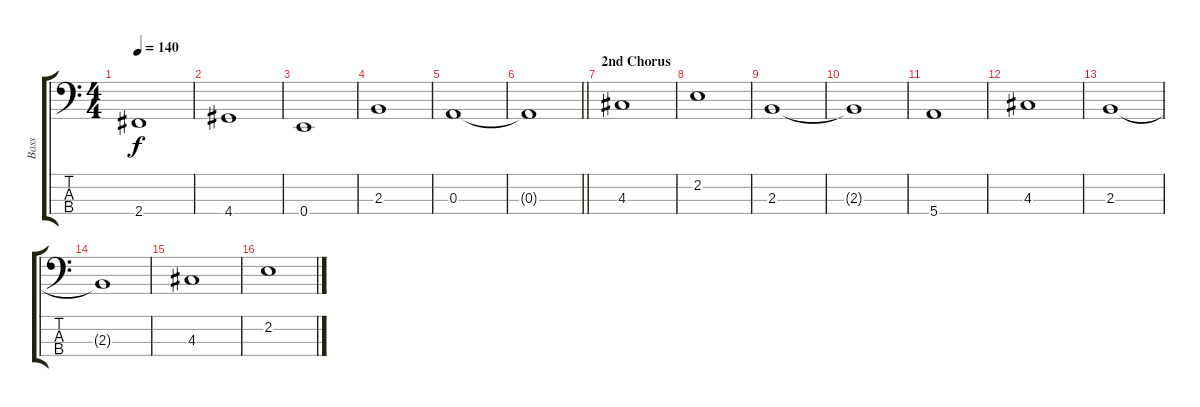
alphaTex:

\track ("Bass" "Bass") {instrument electricbassfinger}
\staff {score tabs}
\tuning (G2 D2 A1 E1) {hide}
\ts (4 4)
\tempo 140
\clef f4
\ks c
2.4.1{dy f} |
4.4.1 |
0.4.1 |
2.3.1 |
0.3.1 |
\barLineRight lightlight
0.3{t}.1 |
\section ("" "2nd Chorus")
4.3.1 |
2.2.1 |
2.3.1 |
2.3{t}.1 |
5.4.1 |
4.3.1 |
2.3.1 |
2.3{t}.1 |
4.3.1 |
2.2.1
